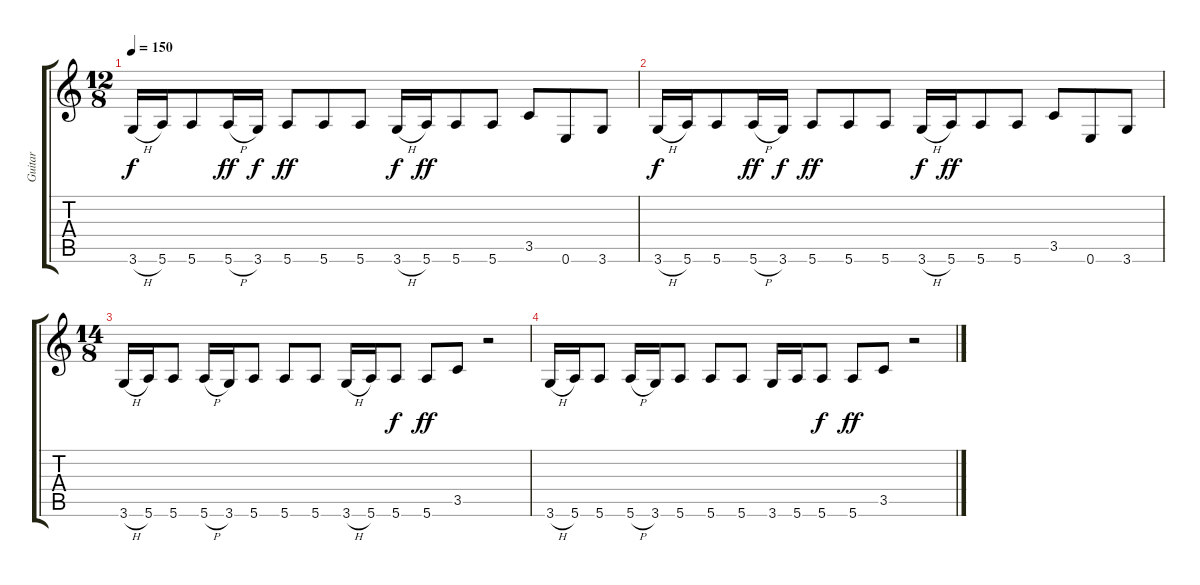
\track ("Guitar" "Guitar") {instrument overdrivenguitar}
\staff {score tabs}
\tuning (E4 B3 G3 D3 A2 E2) {hide}
\ts (12 8)
\tempo 150
\clef g2
\ks c
3.6{h}.16{dy f} 5.6.16 5.6.8 5.6{h}.16{dy ff} 3.6.16{dy f} 5.6.8{dy ff} 5.6.8 5.6.8 3.6{h}.16{dy f} 5.6.16{dy ff} 5.6.8 5.6.8 3.5.8 0.6.8 3.6.8 |
3.6{h}.16{dy f} 5.6.16 5.6.8 5.6{h}.16{dy ff} 3.6.16{dy f} 5.6.8{dy ff} 5.6.8 5.6.8 3.6{h}.16{dy f} 5.6.16{dy ff} 5.6.8 5.6.8 3.5.8 0.6.8 3.6.8 |
\ts (14 8)
3.6{h}.16 5.6.16 5.6.8 5.6{h}.16 3.6.16 5.6.8 5.6.8 5.6.8 3.6{h}.16 5.6.16 5.6.8{dy f} 5.6.8{dy ff} 3.5.8 r.2 |
3.6{h}.16 5.6.16 5.6.8 5.6{h}.16 3.6.16 5.6.8 5.6.8 5.6.8 3.6.16 5.6.16 5.6.8{dy f} 5.6.8{dy ff} 3.5.8 r.2
